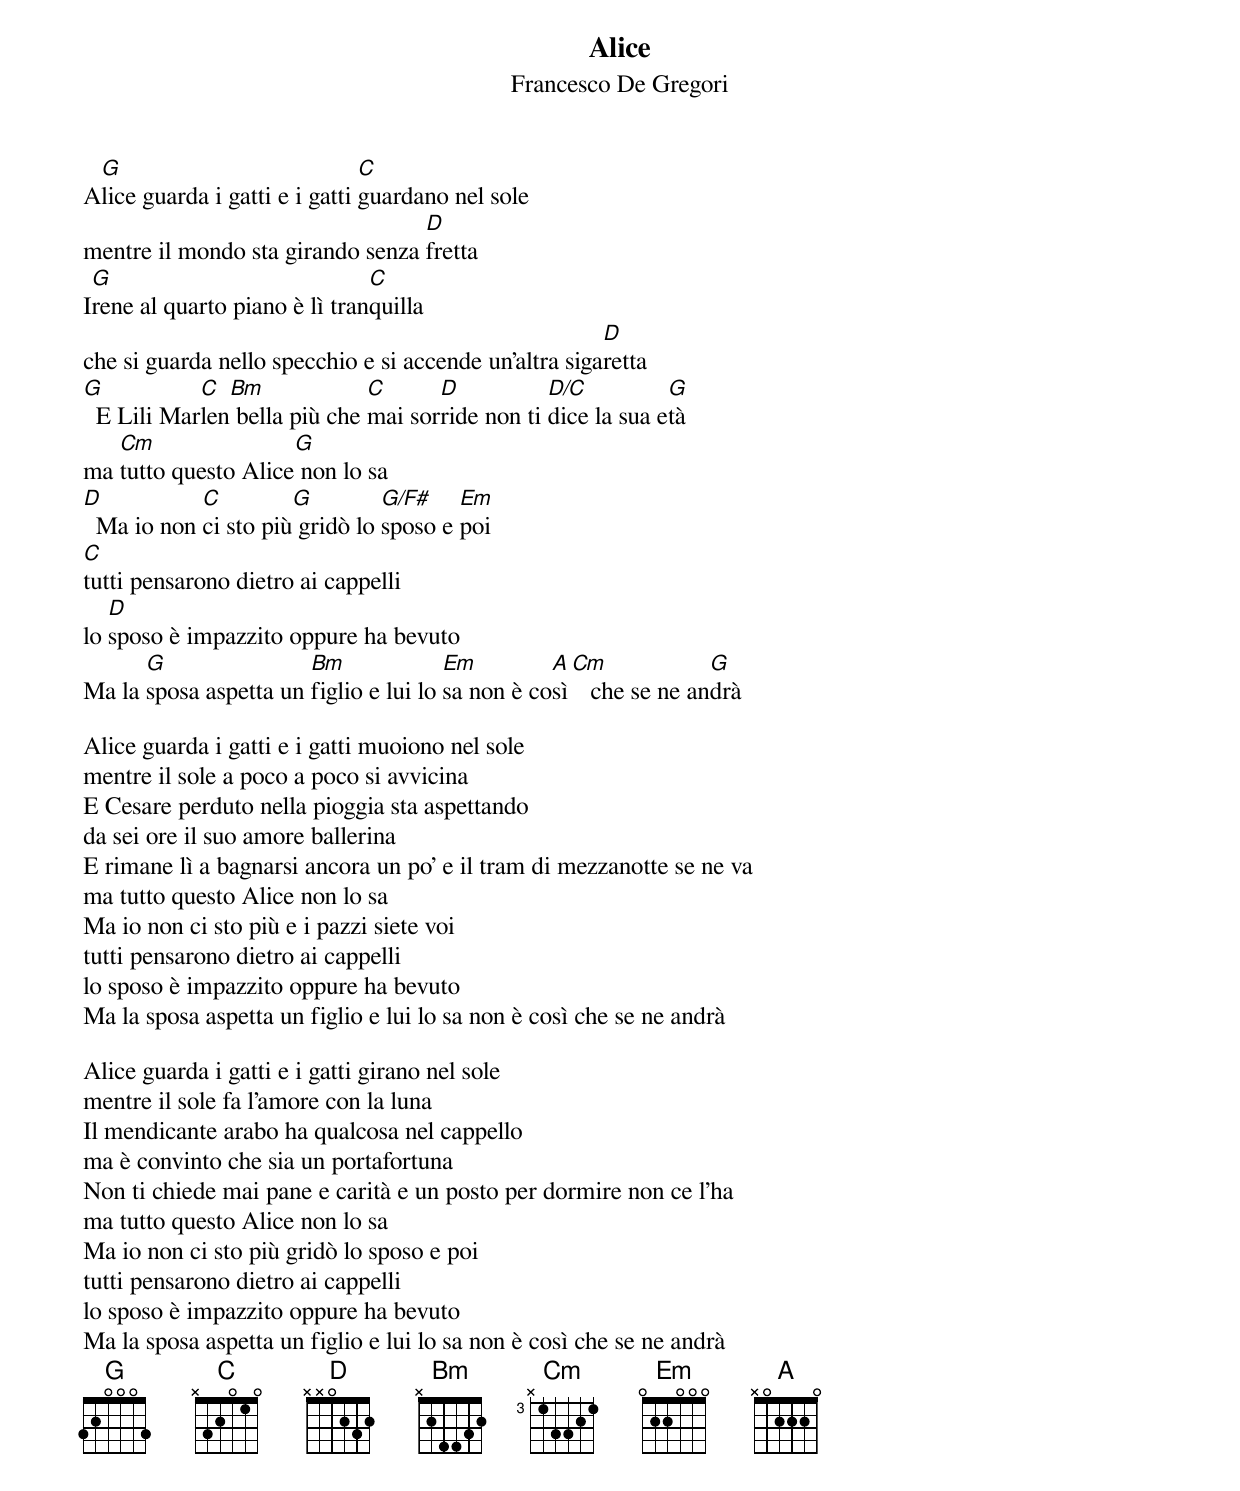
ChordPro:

{title: Alice}
{subtitle: Francesco De Gregori}

A[G]lice guarda i gatti e i gatti [C]guardano nel sole
mentre il mondo sta girando senza [D]fretta
I[G]rene al quarto piano è lì tran[C]quilla
che si guarda nello specchio e si accende un'altra siga[D]retta
[G]  E Lili Mar[C]len[Bm] bella più che [C]mai sor[D]ride non ti [D/C]dice la sua e[G]tà
ma [Cm]tutto questo Alice[G] non lo sa
[D]  Ma io non [C]ci sto più[G] gridò lo [G/F#]sposo e [Em]poi
[C]tutti pensarono dietro ai cappelli
lo [D]sposo è impazzito oppure ha bevuto
Ma la [G]sposa aspetta un [Bm]figlio e lui lo [Em]sa non è co[A]sì[Cm]   che se ne an[G]drà

Alice guarda i gatti e i gatti muoiono nel sole
mentre il sole a poco a poco si avvicina
E Cesare perduto nella pioggia sta aspettando
da sei ore il suo amore ballerina
E rimane lì a bagnarsi ancora un po' e il tram di mezzanotte se ne va
ma tutto questo Alice non lo sa
Ma io non ci sto più e i pazzi siete voi
tutti pensarono dietro ai cappelli
lo sposo è impazzito oppure ha bevuto
Ma la sposa aspetta un figlio e lui lo sa non è così che se ne andrà

Alice guarda i gatti e i gatti girano nel sole
mentre il sole fa l'amore con la luna
Il mendicante arabo ha qualcosa nel cappello
ma è convinto che sia un portafortuna
Non ti chiede mai pane e carità e un posto per dormire non ce l'ha
ma tutto questo Alice non lo sa
Ma io non ci sto più gridò lo sposo e poi
tutti pensarono dietro ai cappelli
lo sposo è impazzito oppure ha bevuto
Ma la sposa aspetta un figlio e lui lo sa non è così che se ne andrà
